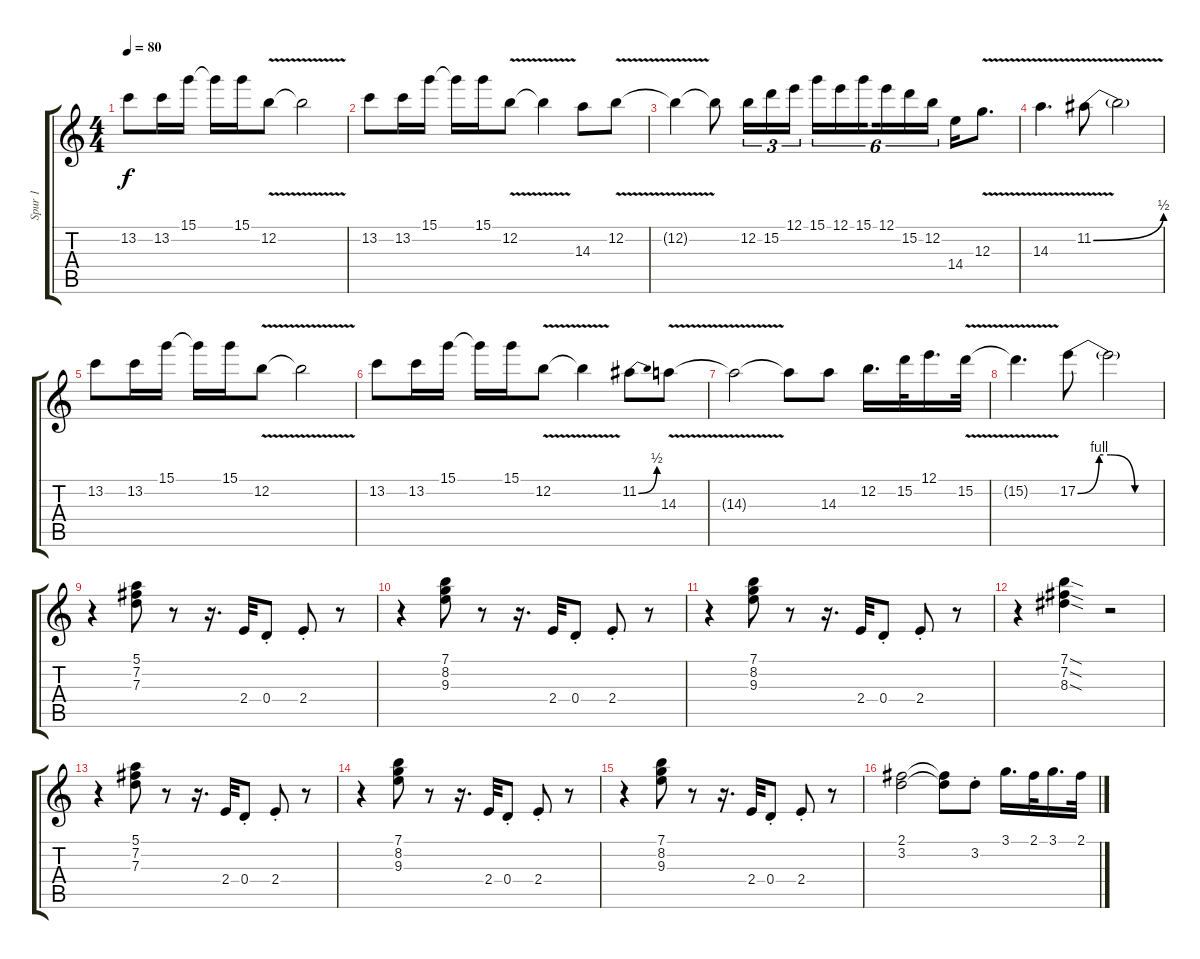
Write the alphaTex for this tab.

\track ("Spur 1" "Spur 1") {instrument overdrivenguitar}
\staff {score tabs}
\tuning (E4 B3 G3 D3 A2 E2) {hide}
\ts (4 4)
\tempo 80
\clef g2
\ks c
13.2.8{dy f} 13.2.16 15.1.16 15.1{t}.16 15.1.16 12.2{v}.8 12.2{t}.2 |
13.2.8 13.2.16 15.1.16 15.1{t}.16 15.1.16 12.2{v}.8 12.2{t}.4 14.3.8 12.2{v}.8 |
12.2{t}.4 12.2{t}.8 12.2.16{tu (3 2)} 15.2.16{tu (3 2)} 12.1.16{tu (3 2)} 15.1.16{tu (6 4)} 12.1.16{tu (6 4)} 15.1.16{tu (6 4) beam splitsecondary} 12.1.16{tu (6 4)} 15.2.16{tu (6 4)} 12.2.16{tu (6 4)} 14.4.16 12.3{v}.8{d} |
14.3{v}.4{d} 11.2{be (bend 0 0 60 2) v}.8 11.2{t}.2 |
13.2.8 13.2.16 15.1.16 15.1{t}.16 15.1.16 12.2{v}.8 12.2{t}.2 |
13.2.8 13.2.16 15.1.16 15.1{t}.16 15.1.16 12.2{v}.8 12.2{t}.4 11.2{be (bend 0 0 60 2)}.8 14.3{v}.8 |
14.3{t}.2 14.3{t}.8 14.3.8 12.2.16{d} 15.2.32 12.1.16{d} 15.2{v}.32 |
15.2{t}.4{d} 17.2{be (custom 0 0 15 4 23 4 40 0 60 0)}.8 17.2{t}.2 |
r.4 (5.1 7.2 7.3).8 r.8 r.16{d} 2.4.32 0.4{st}.8 2.4{st}.8 r.8 |
r.4 (7.1 8.2 9.3).8 r.8 r.16{d} 2.4.32 0.4{st}.8 2.4{st}.8 r.8 |
r.4 (7.1 8.2 9.3).8 r.8 r.16{d} 2.4.32 0.4{st}.8 2.4{st}.8 r.8 |
r.4 (7.1{sod} 7.2{sod} 8.3{sod}).4 r.2 |
r.4 (5.1 7.2 7.3).8 r.8 r.16{d} 2.4.32 0.4{st}.8 2.4{st}.8 r.8 |
r.4 (7.1 8.2 9.3).8 r.8 r.16{d} 2.4.32 0.4{st}.8 2.4{st}.8 r.8 |
r.4 (7.1 8.2 9.3).8 r.8 r.16{d} 2.4.32 0.4{st}.8 2.4{st}.8 r.8 |
(2.1 3.2).2 (2.1{t} 3.2{t}).8 3.2{st}.8 3.1.16{d} 2.1.32 3.1.16{d} 2.1.32
